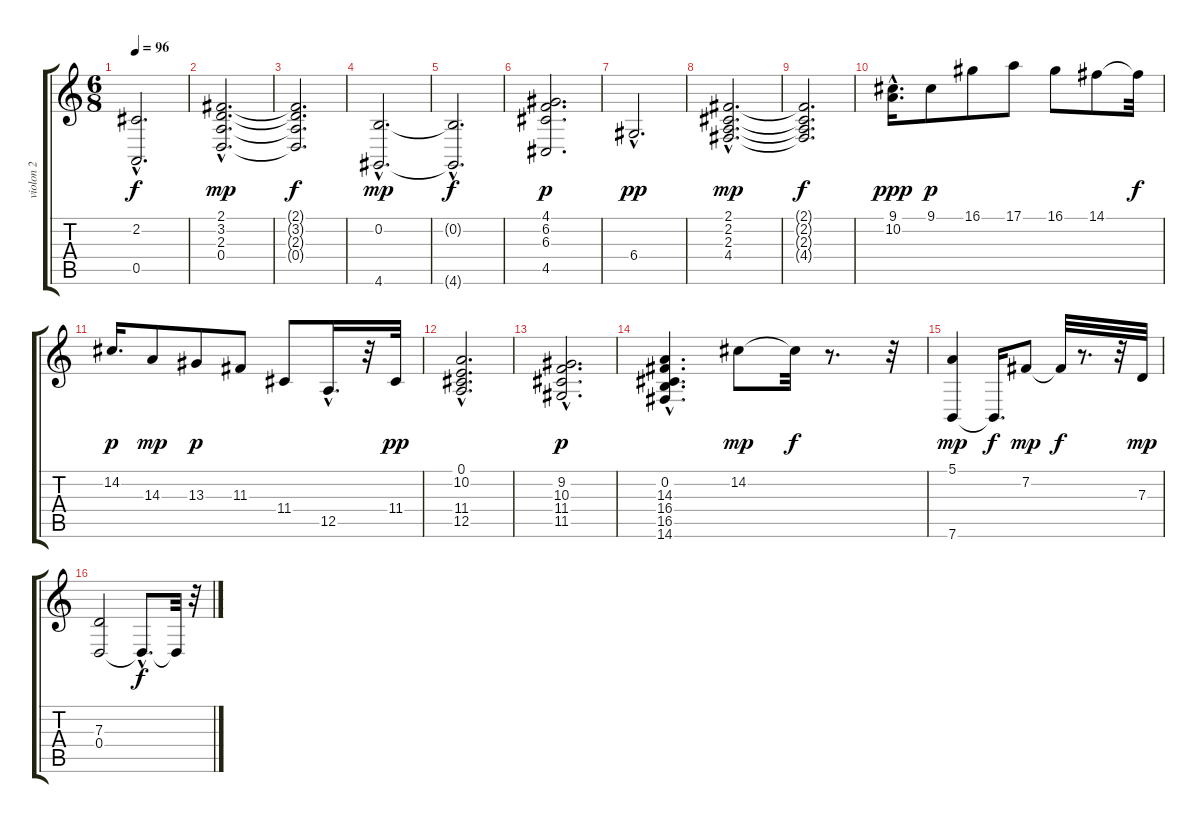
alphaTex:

\track ("violon 2" "violon 2") {instrument violin}
\staff {score tabs}
\tuning (E4 B3 G3 D3 A2 E2) {hide}
\ts (6 8)
\tempo 96
\clef g2
\ks c
(2.2{hac t} 0.5{hac t}).2{d dy f} |
(2.1{hac} 3.2{hac} 2.3{hac} 0.4{hac}).2{d dy mp} |
(2.1{t} 3.2{t} 2.3{t} 0.4{t}).2{d dy f} |
(0.2{hac} 4.6{hac}).2{d dy mp} |
(0.2{t} 4.6{hac t}).2{d dy f} |
(4.1 6.2 6.3 4.5).2{d dy p} |
6.4{hac}.2{d dy pp} |
(2.1{hac} 2.2{hac} 2.3{hac} 4.4{hac}).2{d dy mp} |
(2.1{t} 2.2{t} 2.3{t} 4.4{t}).2{d dy f} |
(9.1{hac} 10.2{hac}).16{d dy ppp} 9.1.8{dy p} 16.1.8 17.1.8 16.1.8 14.1.8 14.1{t}.32{dy f} |
14.2.16{d dy p} 14.3.8{dy mp} 13.3.8{dy p} 11.3.8 11.4.8 12.5{hac}.16{d} r.32 11.4.32{dy pp} |
(0.1 10.2{hac} 11.4 12.5).2{d} |
(9.2{hac} 10.3{hac} 11.4{hac} 11.5{hac}).2{d dy p} |
(0.2 14.3{hac} 16.4 16.5 14.6{hac}).4{d} 14.2.8{dy mp} 14.2{t}.32{dy f} r.8{d} r.32 |
(5.1 7.6).4{dy mp} 7.6{t}.16{d dy f} 7.2.8{dy mp} 7.2{t}.32{dy f} r.8{d} r.32 7.3.32{dy mp} |
(7.3 0.4).2 0.4{hac t}.8{d dy f} 0.4{t}.32 r.32
